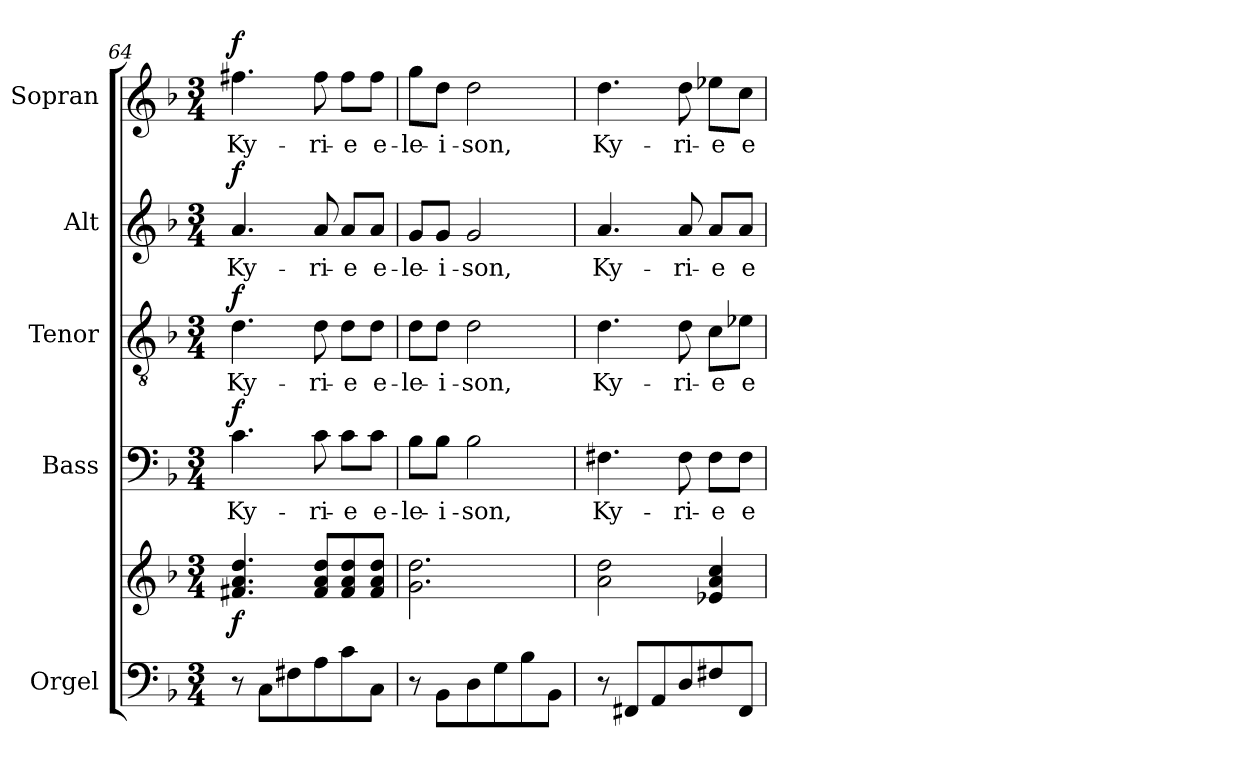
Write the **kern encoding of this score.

**kern	**kern	**dynam	**kern	**text	**dynam	**kern	**text	**dynam	**kern	**text	**dynam	**kern	**text	**dynam
*part5	*part5	*part5	*part4	*part4	*part4	*part3	*part3	*part3	*part2	*part2	*part2	*part1	*part1	*part1
*staff6	*staff5	*staff5/6	*staff4	*staff4	*staff4	*staff3	*staff3	*staff3	*staff2	*staff2	*staff2	*staff1	*staff1	*staff1
*I"Orgel	*	*	*I"Bass	*	*	*I"Tenor	*	*	*I"Alt	*	*	*I"Sopran	*	*
*I'Org.	*	*	*I'B.	*	*	*I'T.	*	*	*I'A.	*	*	*I'S.	*	*
*clefF4	*clefG2	*	*clefF4	*	*	*clefGv2	*	*	*clefG2	*	*	*clefG2	*	*
*k[b-]	*k[b-]	*	*k[b-]	*	*	*k[b-]	*	*	*k[b-]	*	*	*k[b-]	*	*
*F:	*F:	*	*F:	*	*	*F:	*	*	*F:	*	*	*F:	*	*
*M3/4	*M3/4	*	*M3/4	*	*	*M3/4	*	*	*M3/4	*	*	*M3/4	*	*
=64	=64	=64	=64	=64	=64	=64	=64	=64	=64	=64	=64	=64	=64	=64
!	!	!LO:DY:b	!	!LO:LY:b	!LO:DY:a	!	!LO:LY:b	!LO:DY:a	!	!LO:LY:b	!LO:DY:a	!	!LO:LY:b	!LO:DY:a
8r	4.f#X/ 4.a/ 4.dd/	f	4.c\	Ky-	f	4.d\	Ky-	f	4.a/	Ky-	f	4.ff#X\	Ky-	f
8C\L	.	.	.	.	.	.	.	.	.	.	.	.	.	.
8F#X\	.	.	.	.	.	.	.	.	.	.	.	.	.	.
!	!	!	!	!LO:LY:b	!	!	!LO:LY:b	!	!	!LO:LY:b	!	!	!LO:LY:b	!
8A\	8f#/ 8a/ 8dd/L	.	8c\	-ri-	.	8d\	-ri-	.	8a/	-ri-	.	8ff#\	-ri-	.
!	!	!	!	!LO:LY:b	!	!	!LO:LY:b	!	!	!LO:LY:b	!	!	!LO:LY:b	!
8c\	8f#/ 8a/ 8dd/	.	8c\L	-e	.	8d\L	-e	.	8a/L	-e	.	8ff#\L	-e	.
!	!	!	!	!LO:LY:b	!	!	!LO:LY:b	!	!	!LO:LY:b	!	!	!LO:LY:b	!
8C\J	8f#/ 8a/ 8dd/J	.	8c\J	e-	.	8d\J	e-	.	8a/J	e-	.	8ff#\J	e-	.
=65	=65	=65	=65	=65	=65	=65	=65	=65	=65	=65	=65	=65	=65	=65
!	!	!	!	!LO:LY:b	!	!	!LO:LY:b	!	!	!LO:LY:b	!	!	!LO:LY:b	!
8r	2.g\ 2.dd\	.	8B-\L	-le-	.	8d\L	-le-	.	8g/L	-le-	.	8gg\L	-le-	.
!	!	!	!	!LO:LY:b	!	!	!LO:LY:b	!	!	!LO:LY:b	!	!	!LO:LY:b	!
8BB-\L	.	.	8B-\J	-i-	.	8d\J	-i-	.	8g/J	-i-	.	8dd\J	-i-	.
!	!	!	!	!LO:LY:b	!	!	!LO:LY:b	!	!	!LO:LY:b	!	!	!LO:LY:b	!
8D\	.	.	2B-\	-son,	.	2d\	-son,	.	2g/	-son,	.	2dd\	-son,	.
8G\	.	.	.	.	.	.	.	.	.	.	.	.	.	.
8B-\	.	.	.	.	.	.	.	.	.	.	.	.	.	.
8BB-\J	.	.	.	.	.	.	.	.	.	.	.	.	.	.
!!LO:LB:g=z
=66	=66	=66	=66	=66	=66	=66	=66	=66	=66	=66	=66	=66	=66	=66
!	!	!	!	!LO:LY:b	!	!	!LO:LY:b	!	!	!LO:LY:b	!	!	!LO:LY:b	!
8r	2a\ 2dd\	.	4.F#X\	Ky-	.	4.d\	Ky-	.	4.a/	Ky-	.	4.dd\	Ky-	.
8FF#X/L	.	.	.	.	.	.	.	.	.	.	.	.	.	.
8AA/	.	.	.	.	.	.	.	.	.	.	.	.	.	.
!	!	!	!	!LO:LY:b	!	!	!LO:LY:b	!	!	!LO:LY:b	!	!	!LO:LY:b	!
8D/	.	.	8F#\	-ri-	.	8d\	-ri-	.	8a/	-ri-	.	8dd\	-ri-	.
!	!	!	!	!LO:LY:b	!	!	!LO:LY:b	!	!	!LO:LY:b	!	!	!LO:LY:b	!
8F#X/	4e-X/ 4a/ 4cc/	.	8F#\L	-e	.	8c\L	-e	.	8a/L	-e	.	8ee-X\L	-e	.
!	!	!	!	!LO:LY:b	!	!	!LO:LY:b	!	!	!LO:LY:b	!	!	!LO:LY:b	!
8FF#/J	.	.	8F#\J	e-	.	8e-X\J	e-	.	8a/J	e-	.	8cc\J	e-	.
=	=	=	=	=	=	=	=	=	=	=	=	=	=	=
*-	*-	*-	*-	*-	*-	*-	*-	*-	*-	*-	*-	*-	*-	*-
